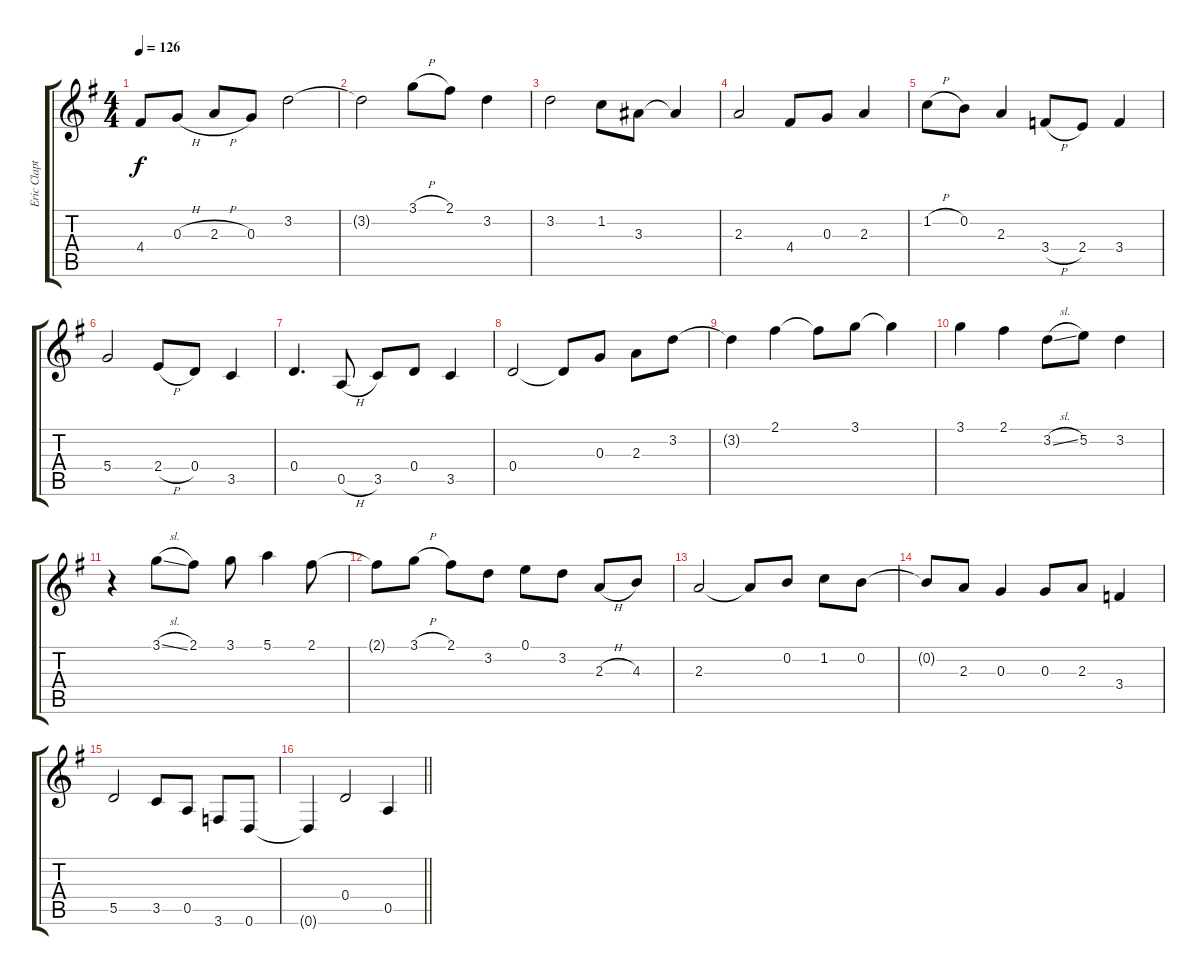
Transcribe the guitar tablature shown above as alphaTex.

\track ("Eric Clapton - Gtr.1" "Eric Clapt") {instrument acousticguitarnylon}
\staff {score tabs}
\tuning (E4 B3 G3 D3 A2 D2) {hide}
\ts (4 4)
\tempo 126
\clef g2
\ks g
4.4.8{dy f instrument acousticguitarnylon} 0.3{h}.8 2.3{h}.8 0.3.8 3.2.2 |
3.2{t}.2 3.1{h}.8 2.1.8 3.2.4 |
3.2.2 1.2.8 3.3.8 3.3{t}.4 |
2.3.2 4.4.8 0.3.8 2.3.4 |
1.2{h}.8 0.2.8 2.3.4 3.4{h}.8 2.4.8 3.4.4 |
5.4.2 2.4{h}.8 0.4.8 3.5.4 |
0.4.4{d} 0.5{h}.8 3.5.8 0.4.8 3.5.4 |
0.4.2 0.4{t}.8 0.3.8 2.3.8 3.2.8 |
3.2{t}.4 2.1.4 2.1{t}.8 3.1.8 3.1{t}.4 |
3.1.4 2.1.4 3.2{sl}.8 5.2.8 3.2.4 |
r.4 3.1{sl}.8 2.1.8 3.1.8 5.1.4 2.1.8 |
2.1{t}.8 3.1{h}.8 2.1.8 3.2.8 0.1.8 3.2.8 2.3{h}.8 4.3.8 |
2.3.2 2.3{t}.8 0.2.8 1.2.8 0.2.8 |
0.2{t}.8 2.3.8 0.3.4 0.3.8 2.3.8 3.4.4 |
5.5.2 3.5.8 0.5.8 3.6.8 0.6.8 |
\barLineRight lightlight
0.6{t}.4 0.4.2 0.5.4
